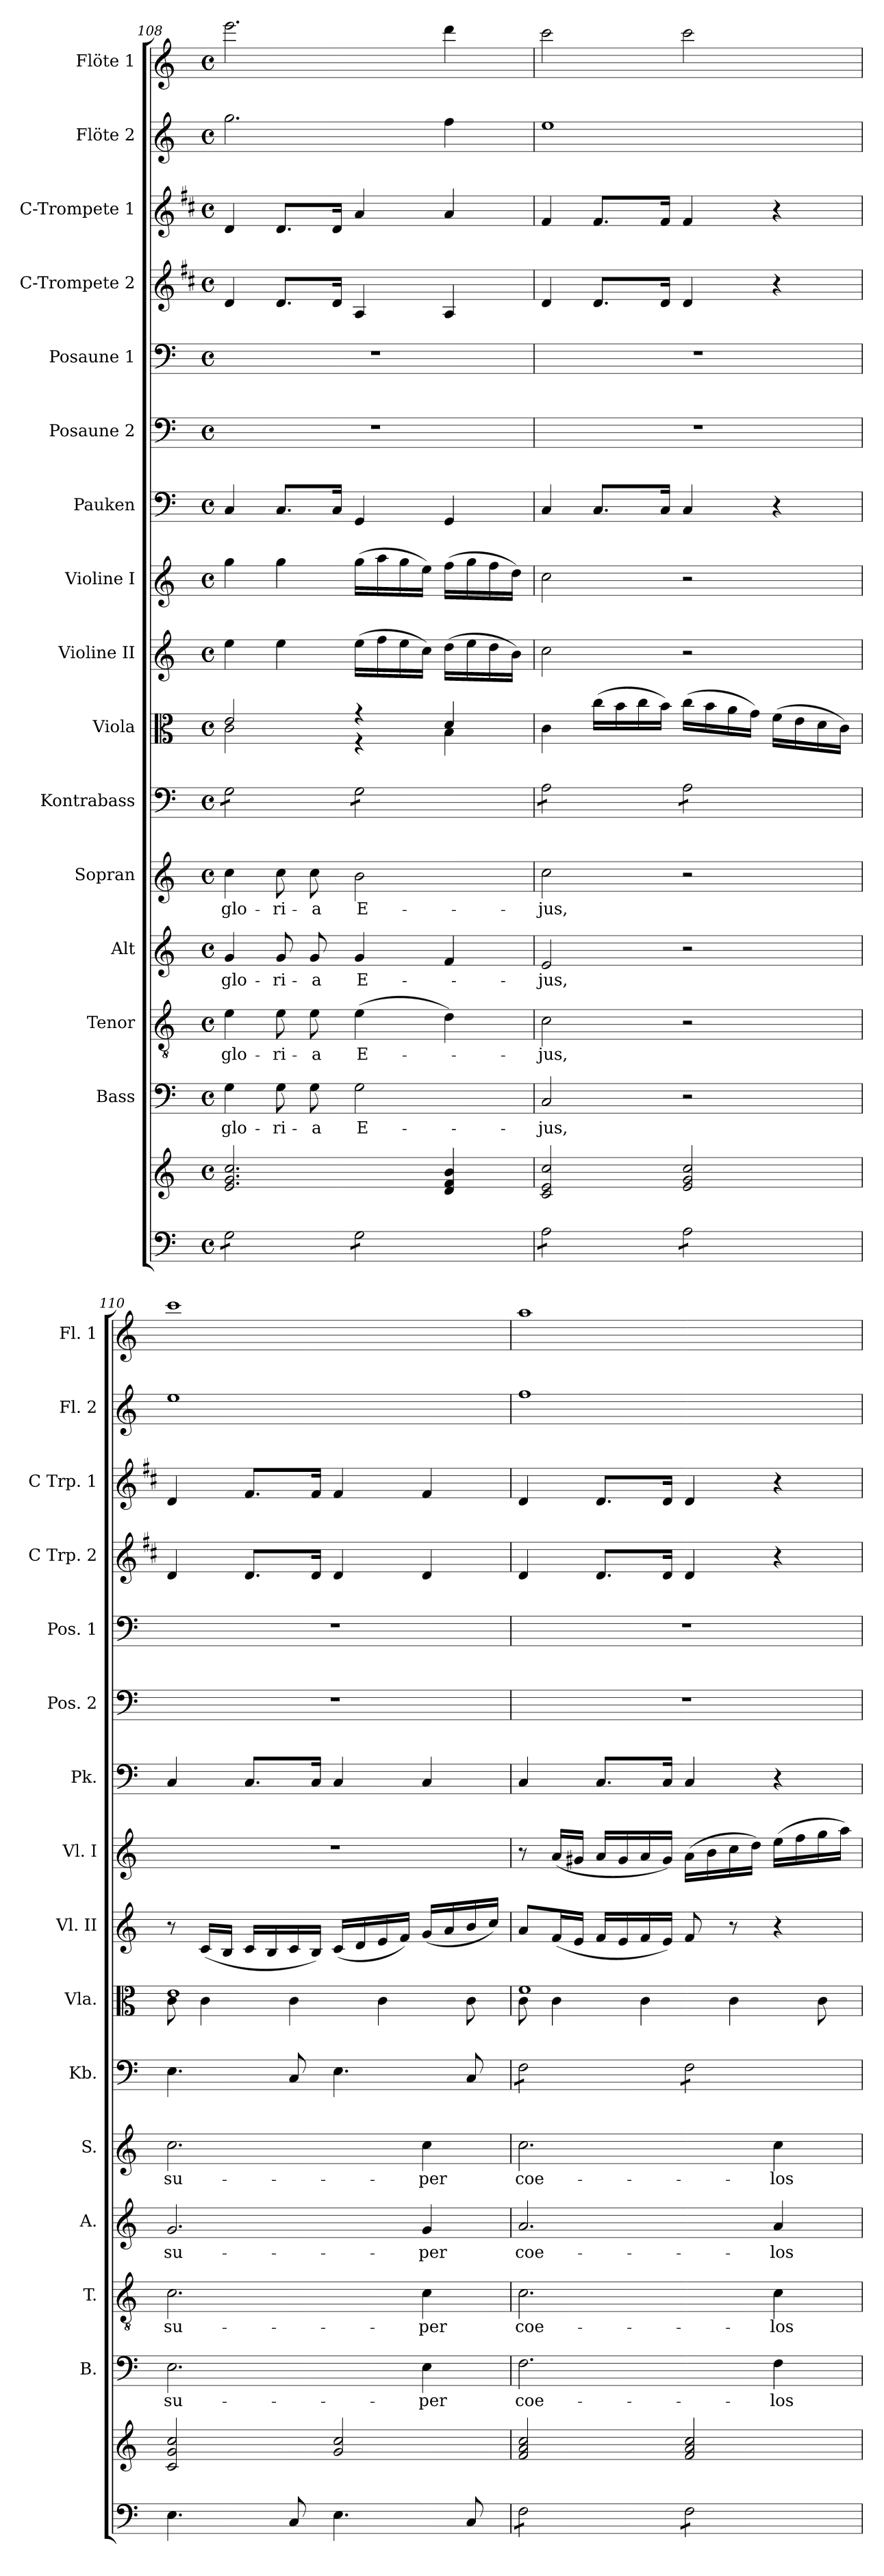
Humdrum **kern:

**kern	**kern	**kern	**text	**kern	**text	**kern	**text	**kern	**text	**kern	**kern	**kern	**kern	**kern	**kern	**kern	**kern	**kern	**kern	**kern
*part16	*part16	*part15	*part15	*part14	*part14	*part13	*part13	*part12	*part12	*part11	*part10	*part9	*part8	*part7	*part6	*part5	*part4	*part3	*part2	*part1
*staff17	*staff16	*staff15	*staff15	*staff14	*staff14	*staff13	*staff13	*staff12	*staff12	*staff11	*staff10	*staff9	*staff8	*staff7	*staff6	*staff5	*staff4	*staff3	*staff2	*staff1
*	*	*I"Bass	*	*I"Tenor	*	*I"Alt	*	*I"Sopran	*	*I"Kontrabass	*I"Viola	*I"Violine II	*I"Violine I	*I"Pauken	*I"Posaune 2	*I"Posaune 1	*I"C-Trompete 2	*I"C-Trompete 1	*I"Flöte 2	*I"Flöte 1
*	*	*I'B.	*	*I'T.	*	*I'A.	*	*I'S.	*	*I'Kb.	*I'Vla.	*I'Vl. II	*I'Vl. I	*I'Pk.	*I'Pos. 2	*I'Pos. 1	*I'C Trp. 2	*I'C Trp. 1	*I'Fl. 2	*I'Fl. 1
*clefF4	*clefG2	*clefF4	*	*clefGv2	*	*clefG2	*	*clefG2	*	*clefF4	*clefC3	*clefG2	*clefG2	*clefF4	*clefF4	*clefF4	*clefG2	*clefG2	*clefG2	*clefG2
*	*	*	*	*	*	*	*	*	*	*ITrd7c12	*	*	*	*	*	*	*ITrd1c2	*ITrd1c2	*	*
*k[]	*k[]	*k[]	*	*k[]	*	*k[]	*	*k[]	*	*k[]	*k[]	*k[]	*k[]	*k[]	*k[]	*k[]	*k[]	*k[]	*k[]	*k[]
*C:	*C:	*C:	*	*C:	*	*C:	*	*C:	*	*C:	*C:	*C:	*C:	*C:	*C:	*C:	*C:	*C:	*C:	*C:
*M4/4	*M4/4	*M4/4	*	*M4/4	*	*M4/4	*	*M4/4	*	*M4/4	*M4/4	*M4/4	*M4/4	*M4/4	*M4/4	*M4/4	*M4/4	*M4/4	*M4/4	*M4/4
*met(c)	*met(c)	*met(c)	*	*met(c)	*	*met(c)	*	*met(c)	*	*met(c)	*met(c)	*met(c)	*met(c)	*met(c)	*met(c)	*met(c)	*met(c)	*met(c)	*met(c)	*met(c)
=108	=108	=108	=108	=108	=108	=108	=108	=108	=108	=108	=108	=108	=108	=108	=108	=108	=108	=108	=108	=108
!	!	!	!LO:LY:b	!	!LO:LY:b	!	!LO:LY:b	!	!LO:LY:b	!	!	!	!	!	!	!	!	!	!	!
*	*	*	*	*	*	*	*	*	*	*	*^	*	*	*	*	*	*	*	*	*
*tremolo	*	*	*	*	*	*	*	*	*	*	*	*	*	*	*	*	*	*	*	*	*
*	*	*	*	*	*	*	*	*	*	*tremolo	*	*	*	*	*	*	*	*	*	*	*
8G\L	2.e/ 2.g/ 2.cc/	4G\	glo-	4e\	glo-	4g/	glo-	4cc\	glo-	8GG\L	2e/	2c\	4ee\	4gg\	4C/	1r	1r	4c/	4c/	2.gg\	2.eee\
8G\	.	.	.	.	.	.	.	.	.	8GG\	.	.	.	.	.	.	.	.	.	.	.
!	!	!	!LO:LY:b	!	!LO:LY:b	!	!LO:LY:b	!	!LO:LY:b	!	!	!	!	!	!	!	!	!	!	!	!
8G\	.	8G\	-ri-	8e\	-ri-	8g/	-ri-	8cc\	-ri-	8GG\	.	.	4ee\	4gg\	8.C/L	.	.	8.c/L	8.c/L	.	.
!	!	!	!LO:LY:b	!	!LO:LY:b	!	!LO:LY:b	!	!LO:LY:b	!	!	!	!	!	!	!	!	!	!	!	!
8G\J	.	8G\	-a	8e\	-a	8g/	-a	8cc\	-a	8GG\J	.	.	.	.	.	.	.	.	.	.	.
.	.	.	.	.	.	.	.	.	.	.	.	.	.	.	16C/Jk	.	.	16c/Jk	16c/Jk	.	.
!	!	!	!LO:LY:b	!	!LO:LY:b	!	!LO:LY:b	!	!LO:LY:b	!	!	!	!	!	!	!	!	!	!	!	!
8G\L	.	2G\	E-	(>4e\	E-	4g/	E-	2b\	E-	8GG\L	4r	4r	(>16ee\LL	(>16gg\LL	4GG/	.	.	4G/	4g/	.	.
.	.	.	.	.	.	.	.	.	.	.	.	.	16ff\	16aa\	.	.	.	.	.	.	.
8G\	.	.	.	.	.	.	.	.	.	8GG\	.	.	16ee\	16gg\	.	.	.	.	.	.	.
.	.	.	.	.	.	.	.	.	.	.	.	.	16cc\JJ)	16ee\JJ)	.	.	.	.	.	.	.
8G\	4d/ 4f/ 4b/	.	.	4d\)	.	4f/	.	.	.	8GG\	4d/	4B\	(>16dd\LL	(>16ff\LL	4GG/	.	.	4G/	4g/	4ff\	4ddd\
.	.	.	.	.	.	.	.	.	.	.	.	.	16ee\	16gg\	.	.	.	.	.	.	.
8G\J	.	.	.	.	.	.	.	.	.	8GG\J	.	.	16dd\	16ff\	.	.	.	.	.	.	.
.	.	.	.	.	.	.	.	.	.	.	.	.	16b\JJ)	16dd\JJ)	.	.	.	.	.	.	.
*	*	*	*	*	*	*	*	*	*	*	*v	*v	*	*	*	*	*	*	*	*	*
=109	=109	=109	=109	=109	=109	=109	=109	=109	=109	=109	=109	=109	=109	=109	=109	=109	=109	=109	=109	=109
!	!	!	!LO:LY:b	!	!LO:LY:b	!	!LO:LY:b	!	!LO:LY:b	!	!	!	!	!	!	!	!	!	!	!
8A\L	2c/ 2e/ 2cc/	2C/	-jus,	2c\	-jus,	2e/	-jus,	2cc\	-jus,	8AA\L	4c\	2cc\	2cc\	4C/	1r	1r	4c/	4e/	1ee	2ccc\
8A\	.	.	.	.	.	.	.	.	.	8AA\	.	.	.	.	.	.	.	.	.	.
8A\	.	.	.	.	.	.	.	.	.	8AA\	(>16cc\LL	.	.	8.C/L	.	.	8.c/L	8.e/L	.	.
.	.	.	.	.	.	.	.	.	.	.	16b\	.	.	.	.	.	.	.	.	.
8A\J	.	.	.	.	.	.	.	.	.	8AA\J	16cc\	.	.	.	.	.	.	.	.	.
.	.	.	.	.	.	.	.	.	.	.	16b\JJ)	.	.	16C/Jk	.	.	16c/Jk	16e/Jk	.	.
8A\L	2e/ 2g/ 2cc/	2r	.	2r	.	2r	.	2r	.	8AA\L	(>16cc\LL	2r	2r	4C/	.	.	4c/	4e/	.	2ccc\
.	.	.	.	.	.	.	.	.	.	.	16b\	.	.	.	.	.	.	.	.	.
8A\	.	.	.	.	.	.	.	.	.	8AA\	16a\	.	.	.	.	.	.	.	.	.
.	.	.	.	.	.	.	.	.	.	.	16g\JJ)	.	.	.	.	.	.	.	.	.
8A\	.	.	.	.	.	.	.	.	.	8AA\	(>16f\LL	.	.	4r	.	.	4r	4r	.	.
.	.	.	.	.	.	.	.	.	.	.	16e\	.	.	.	.	.	.	.	.	.
8A\J	.	.	.	.	.	.	.	.	.	8AA\J	16d\	.	.	.	.	.	.	.	.	.
*	*	*	*	*	*	*	*	*	*	*Xtremolo	*	*	*	*	*	*	*	*	*	*
*Xtremolo	*	*	*	*	*	*	*	*	*	*	*	*	*	*	*	*	*	*	*	*
.	.	.	.	.	.	.	.	.	.	.	16c\JJ)	.	.	.	.	.	.	.	.	.
!!LO:PB:g=z
=110	=110	=110	=110	=110	=110	=110	=110	=110	=110	=110	=110	=110	=110	=110	=110	=110	=110	=110	=110	=110
!	!	!	!LO:LY:b	!	!LO:LY:b	!	!LO:LY:b	!	!LO:LY:b	!	!	!	!	!	!	!	!	!	!	!
*	*	*	*	*	*	*	*	*	*	*	*^	*	*	*	*	*	*	*	*	*
4.E\	2c/ 2g/ 2cc/	2.E\	su-	2.c\	su-	2.g/	su-	2.cc\	su-	4.EE\	1e	8c\	8r	1r	4C/	1r	1r	4c/	4c/	1ee	1ccc
.	.	.	.	.	.	.	.	.	.	.	.	4c\	(<16c/LL	.	.	.	.	.	.	.	.
.	.	.	.	.	.	.	.	.	.	.	.	.	16B/JJ	.	.	.	.	.	.	.	.
.	.	.	.	.	.	.	.	.	.	.	.	.	16c/LL	.	8.C/L	.	.	8.c/L	8.e/L	.	.
.	.	.	.	.	.	.	.	.	.	.	.	.	16B/	.	.	.	.	.	.	.	.
8C/	.	.	.	.	.	.	.	.	.	8CC/	.	4c\	16c/	.	.	.	.	.	.	.	.
.	.	.	.	.	.	.	.	.	.	.	.	.	16B/JJ)	.	16C/Jk	.	.	16c/Jk	16e/Jk	.	.
4.E\	2g/ 2cc/	.	.	.	.	.	.	.	.	4.EE\	.	.	(<16c/LL	.	4C/	.	.	4c/	4e/	.	.
.	.	.	.	.	.	.	.	.	.	.	.	.	16d/	.	.	.	.	.	.	.	.
.	.	.	.	.	.	.	.	.	.	.	.	4c\	16e/	.	.	.	.	.	.	.	.
.	.	.	.	.	.	.	.	.	.	.	.	.	16f/JJ)	.	.	.	.	.	.	.	.
!	!	!	!LO:LY:b	!	!LO:LY:b	!	!LO:LY:b	!	!LO:LY:b	!	!	!	!	!	!	!	!	!	!	!	!
.	.	4E\	-per	4c\	-per	4g/	-per	4cc\	-per	.	.	.	(<16g/LL	.	4C/	.	.	4c/	4e/	.	.
.	.	.	.	.	.	.	.	.	.	.	.	.	16a/	.	.	.	.	.	.	.	.
8C/	.	.	.	.	.	.	.	.	.	8CC/	.	8c\	16b/	.	.	.	.	.	.	.	.
.	.	.	.	.	.	.	.	.	.	.	.	.	16cc/JJ)	.	.	.	.	.	.	.	.
=111	=111	=111	=111	=111	=111	=111	=111	=111	=111	=111	=111	=111	=111	=111	=111	=111	=111	=111	=111	=111	=111
!	!	!	!LO:LY:b	!	!LO:LY:b	!	!LO:LY:b	!	!LO:LY:b	!	!	!	!	!	!	!	!	!	!	!	!
*tremolo	*	*	*	*	*	*	*	*	*	*	*	*	*	*	*	*	*	*	*	*	*
*	*	*	*	*	*	*	*	*	*	*tremolo	*	*	*	*	*	*	*	*	*	*	*
8F\L	2f/ 2a/ 2cc/	2.F\	coe-	2.c\	coe-	2.a/	coe-	2.cc\	coe-	8FF\L	1f	8c\	8a/L	8r	4C/	1r	1r	4c/	4c/	1ff	1aa
8F\	.	.	.	.	.	.	.	.	.	8FF\	.	4c\	(<16f/L	(<16a/LL	.	.	.	.	.	.	.
.	.	.	.	.	.	.	.	.	.	.	.	.	16e/JJ	16g#X/JJ	.	.	.	.	.	.	.
8F\	.	.	.	.	.	.	.	.	.	8FF\	.	.	16f/LL	16a/LL	8.C/L	.	.	8.c/L	8.c/L	.	.
.	.	.	.	.	.	.	.	.	.	.	.	.	16e/	16g#/	.	.	.	.	.	.	.
8F\J	.	.	.	.	.	.	.	.	.	8FF\J	.	4c\	16f/	16a/	.	.	.	.	.	.	.
.	.	.	.	.	.	.	.	.	.	.	.	.	16e/JJ)	16g#/JJ)	16C/Jk	.	.	16c/Jk	16c/Jk	.	.
8F\L	2f/ 2a/ 2cc/	.	.	.	.	.	.	.	.	8FF\L	.	.	8f/	(>16a\LL	4C/	.	.	4c/	4c/	.	.
.	.	.	.	.	.	.	.	.	.	.	.	.	.	16b\	.	.	.	.	.	.	.
8F\	.	.	.	.	.	.	.	.	.	8FF\	.	4c\	8r	16cc\	.	.	.	.	.	.	.
.	.	.	.	.	.	.	.	.	.	.	.	.	.	16dd\JJ)	.	.	.	.	.	.	.
!	!	!	!LO:LY:b	!	!LO:LY:b	!	!LO:LY:b	!	!LO:LY:b	!	!	!	!	!	!	!	!	!	!	!	!
8F\	.	4F\	-los	4c\	-los	4a/	-los	4cc\	-los	8FF\	.	.	4r	(>16ee\LL	4r	.	.	4r	4r	.	.
.	.	.	.	.	.	.	.	.	.	.	.	.	.	16ff\	.	.	.	.	.	.	.
8F\J	.	.	.	.	.	.	.	.	.	8FF\J	.	8c\	.	16gg\	.	.	.	.	.	.	.
*	*	*	*	*	*	*	*	*	*	*Xtremolo	*	*	*	*	*	*	*	*	*	*	*
*Xtremolo	*	*	*	*	*	*	*	*	*	*	*	*	*	*	*	*	*	*	*	*	*
.	.	.	.	.	.	.	.	.	.	.	.	.	.	16aa\JJ)	.	.	.	.	.	.	.
*	*	*	*	*	*	*	*	*	*	*	*v	*v	*	*	*	*	*	*	*	*	*
=	=	=	=	=	=	=	=	=	=	=	=	=	=	=	=	=	=	=	=	=
*-	*-	*-	*-	*-	*-	*-	*-	*-	*-	*-	*-	*-	*-	*-	*-	*-	*-	*-	*-	*-
